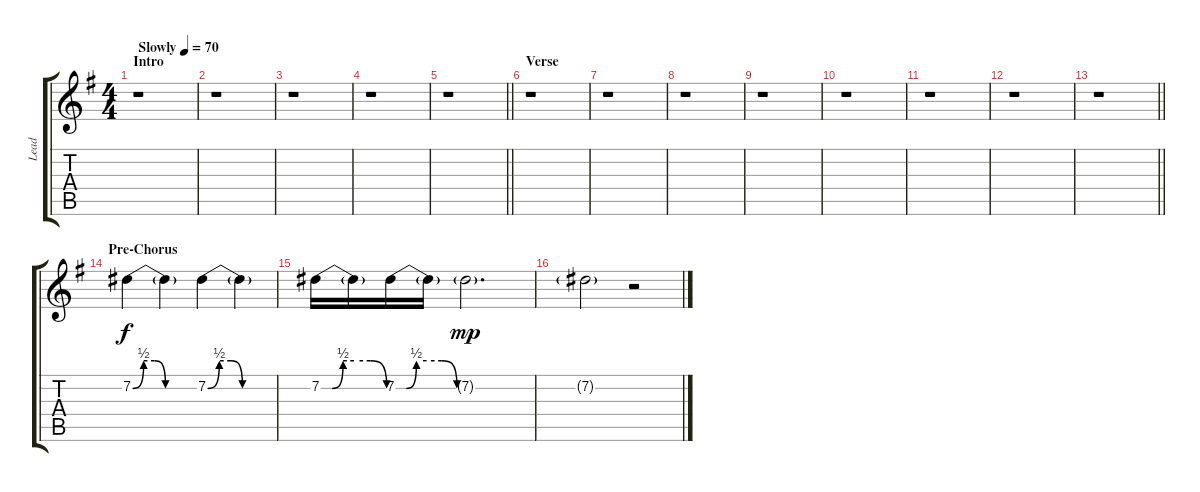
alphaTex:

\track ("Lead" "Lead") {instrument distortionguitar bank 125}
\staff {score tabs}
\tuning (Db4 Ab3 E3 B2 Gb2 Db2) {hide}
\ts (4 4)
\section ("" "Intro")
\tempo (70 "Slowly")
\clef g2
\ks g
r.1{dy f instrument distortionguitar} |
r.1 |
r.1 |
r.1 |
\barLineRight lightlight
r.1 |
\section ("" "Verse")
r.1 |
r.1 |
r.1 |
r.1 |
r.1 |
r.1 |
r.1 |
\barLineRight lightlight
r.1 |
\section ("" "Pre-Chorus")
7.2{be (custom 0 0 10 2 20 2 30 0 60 0)}.4 7.2{t}.4 7.2{be (custom 0 0 10 2 20 2 30 0 60 0)}.4 7.2{t}.4 |
7.2{be (custom 0 0 10 0 20 2 30 2 45 2 60 0)}.16 7.2{t}.16 7.2{be (custom 0 0 10 0 20 2 30 2 45 2 60 0)}.16 7.2{t}.16 7.2{g}.2{d dy mp} |
7.2{g}.2 r.2
